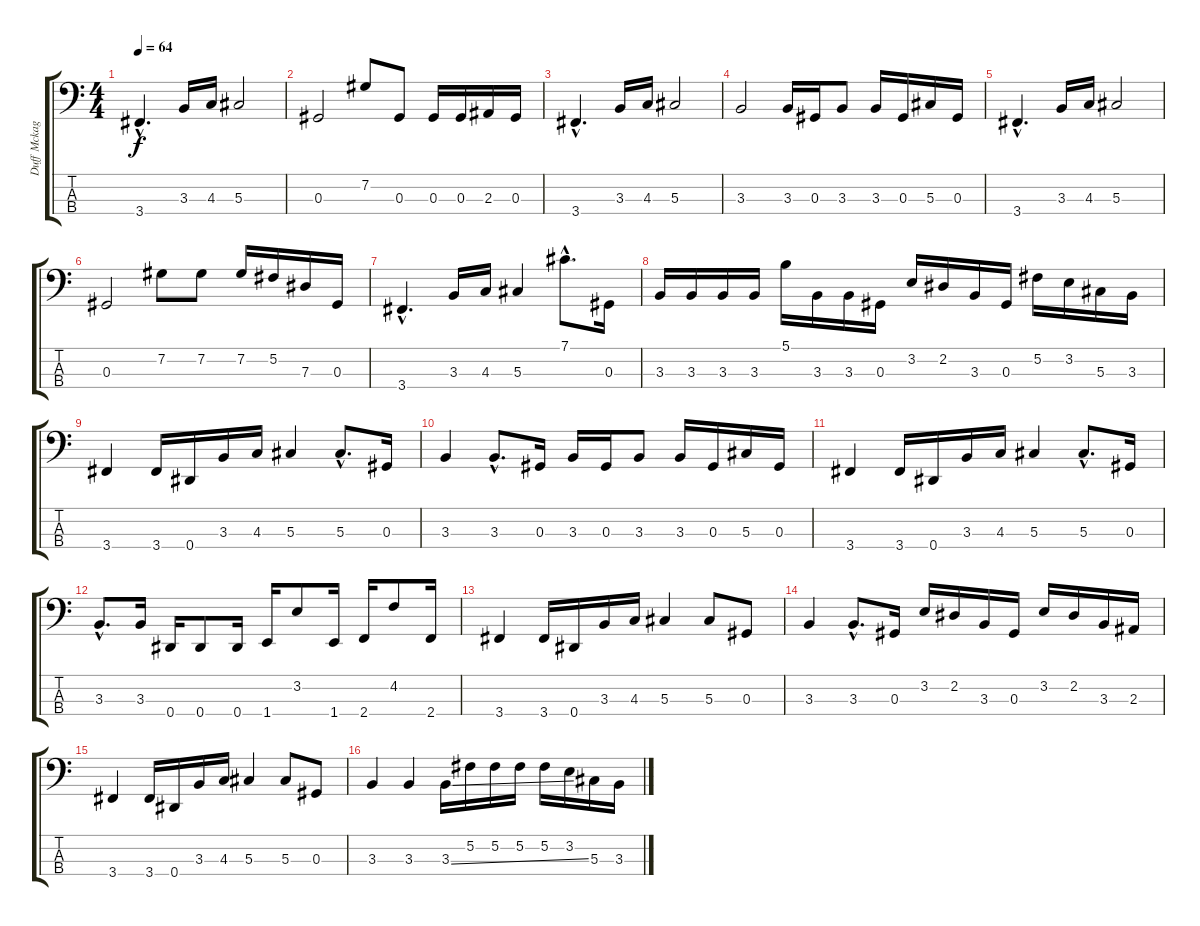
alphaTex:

\track ("Duff Mckagan" "Duff Mckag") {instrument electricbassfinger}
\staff {score tabs}
\tuning (Gb2 Db2 Ab1 Eb1) {hide}
\ts (4 4)
\tempo 64
\clef f4
\ks c
3.4{hac}.4{d dy f} 3.3.16 4.3.16 5.3.2 |
0.3.2 7.2.8 0.3.8 0.3.16 0.3.16 2.3.16 0.3.16 |
3.4{hac}.4{d} 3.3.16 4.3.16 5.3.2 |
3.3.2 3.3.16 0.3.16 3.3.8 3.3.16 0.3.16 5.3.16 0.3.16 |
3.4{hac}.4{d} 3.3.16 4.3.16 5.3.2 |
0.3.2 7.2.8 7.2.8 7.2.16 5.2.16 7.3.16 0.3.16 |
3.4{hac}.4{d} 3.3.16 4.3.16 5.3.4 7.1{hac}.8{d} 0.3.16 |
3.3.16 3.3.16 3.3.16 3.3.16 5.1.16 3.3.16 3.3.16 0.3.16 3.2.16 2.2.16 3.3.16 0.3.16 5.2.16 3.2.16 5.3.16 3.3.16 |
3.4.4 3.4.16 0.4.16 3.3.16 4.3.16 5.3.4 5.3{hac}.8{d} 0.3.16 |
3.3.4 3.3{hac}.8{d} 0.3.16 3.3.16 0.3.16 3.3.8 3.3.16 0.3.16 5.3.16 0.3.16 |
3.4.4 3.4.16 0.4.16 3.3.16 4.3.16 5.3.4 5.3{hac}.8{d} 0.3.16 |
3.3{hac}.8{d} 3.3.16 0.4.16 0.4.8 0.4.16 1.4.16 3.2.8 1.4.16 2.4.16 4.2.8 2.4.16 |
3.4.4 3.4.16 0.4.16 3.3.16 4.3.16 5.3.4 5.3.8 0.3.8 |
3.3.4 3.3{hac}.8{d} 0.3.16 3.2.16 2.2.16 3.3.16 0.3.16 3.2.16 2.2.16 3.3.16 2.3.16 |
3.4.4 3.4.16 0.4.16 3.3.16 4.3.16 5.3.4 5.3.8 0.3.8 |
3.3.4 3.3.4 3.3{ss}.16 5.2.16 5.2.16 5.2.16 5.2.16 3.2.16 5.3.16 3.3.16
